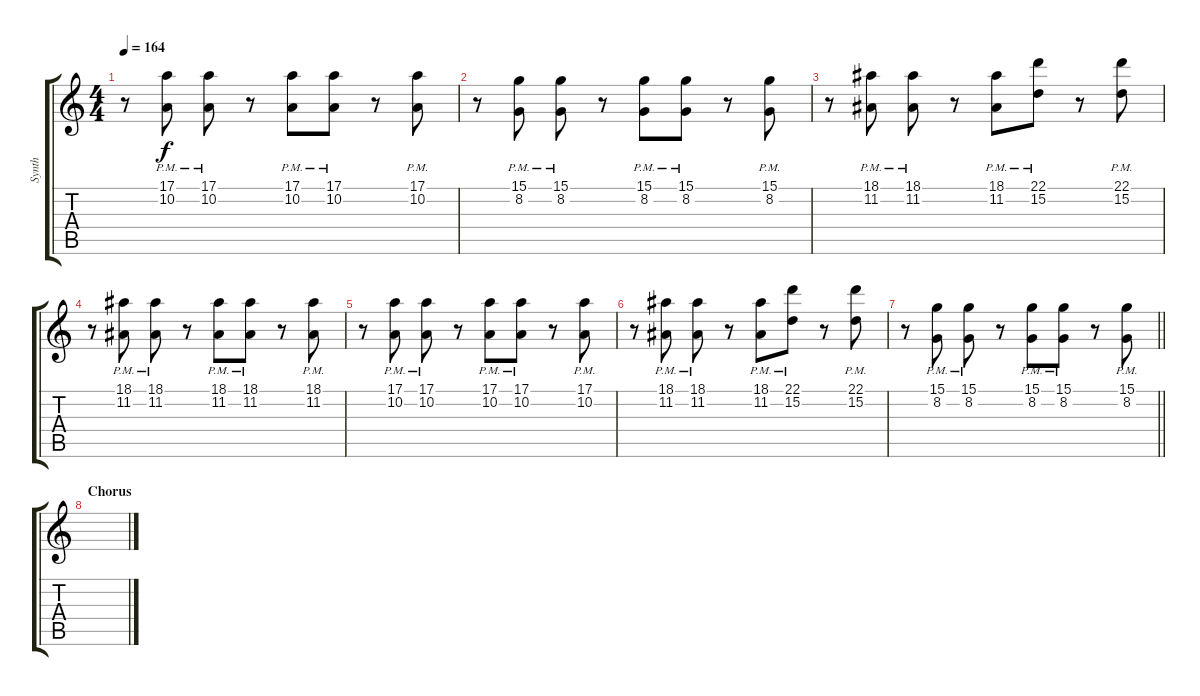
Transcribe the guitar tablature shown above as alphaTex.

\track ("Synth" "Synth") {instrument lead4chiff}
\staff {score tabs}
\tuning (E4 B3 G3 D3 A2 D2) {hide}
\ts (4 4)
\tempo 164
\clef g2
\ks c
r.8{dy f} (17.1{pm} 10.2{pm}).8 (17.1{pm} 10.2{pm}).8 r.8 (17.1{pm} 10.2{pm}).8 (17.1{pm} 10.2{pm}).8 r.8 (17.1{pm} 10.2{pm}).8 |
r.8 (15.1{pm} 8.2{pm}).8 (15.1{pm} 8.2{pm}).8 r.8 (15.1{pm} 8.2{pm}).8 (15.1{pm} 8.2{pm}).8 r.8 (15.1{pm} 8.2{pm}).8 |
r.8 (18.1{pm} 11.2{pm}).8 (18.1{pm} 11.2{pm}).8 r.8 (18.1{pm} 11.2{pm}).8 (22.1{pm} 15.2{pm}).8 r.8 (22.1{pm} 15.2{pm}).8 |
r.8 (18.1{pm} 11.2{pm}).8 (18.1{pm} 11.2{pm}).8 r.8 (18.1{pm} 11.2{pm}).8 (18.1{pm} 11.2{pm}).8 r.8 (18.1{pm} 11.2{pm}).8 |
r.8 (17.1{pm} 10.2{pm}).8 (17.1{pm} 10.2{pm}).8 r.8 (17.1{pm} 10.2{pm}).8 (17.1{pm} 10.2{pm}).8 r.8 (17.1{pm} 10.2{pm}).8 |
r.8 (18.1{pm} 11.2{pm}).8 (18.1{pm} 11.2{pm}).8 r.8 (18.1{pm} 11.2{pm}).8 (22.1{pm} 15.2{pm}).8 r.8 (22.1{pm} 15.2{pm}).8 |
\barLineRight lightlight
r.8 (15.1{pm} 8.2{pm}).8 (15.1{pm} 8.2{pm}).8 r.8 (15.1{pm} 8.2{pm}).8 (15.1{pm} 8.2{pm}).8 r.8 (15.1{pm} 8.2{pm}).8 |
\section ("" "Chorus")
